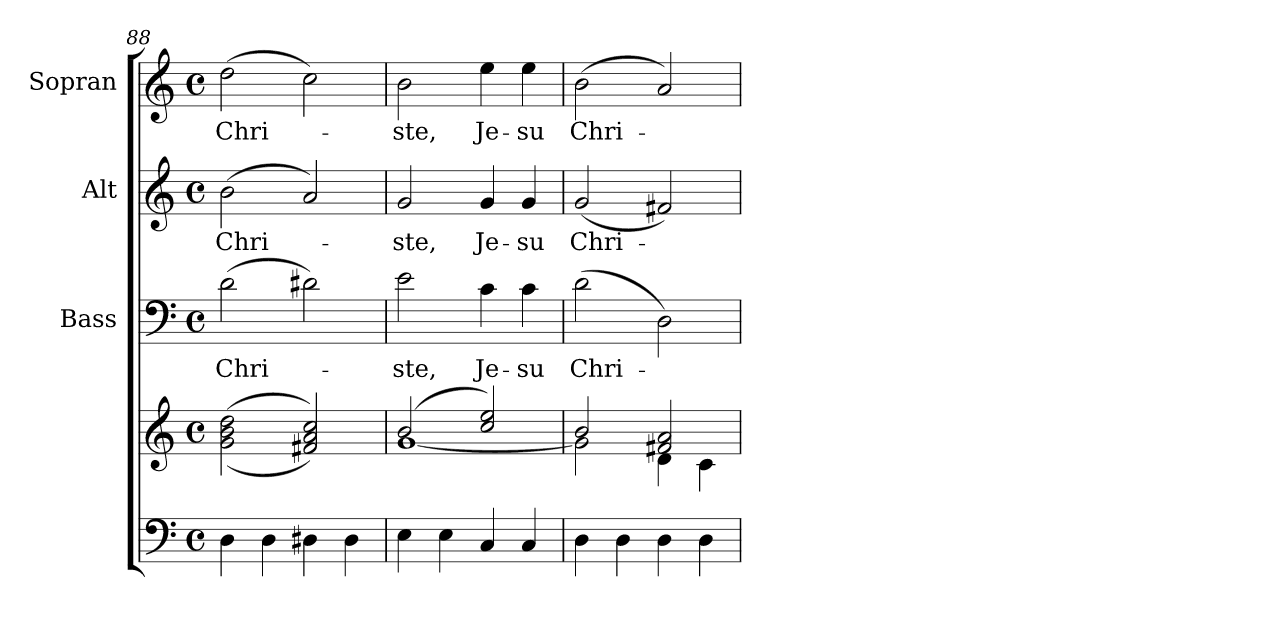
**kern	**kern	**kern	**text	**kern	**text	**kern	**text
*part4	*part4	*part3	*part3	*part2	*part2	*part1	*part1
*staff5	*staff4	*staff3	*staff3	*staff2	*staff2	*staff1	*staff1
*	*	*I"Bass	*	*I"Alt	*	*I"Sopran	*
*	*	*I'B.	*	*I'A.	*	*I'S.	*
*clefF4	*clefG2	*clefF4	*	*clefG2	*	*clefG2	*
*k[]	*k[]	*k[]	*	*k[]	*	*k[]	*
*C:	*C:	*C:	*	*C:	*	*C:	*
*M4/4	*M4/4	*M4/4	*	*M4/4	*	*M4/4	*
*met(c)	*met(c)	*met(c)	*	*met(c)	*	*met(c)	*
=88	=88	=88	=88	=88	=88	=88	=88
!	!	!	!LO:LY:b	!	!LO:LY:b	!	!LO:LY:b
4D\	((>2g\ 2b\ 2dd\	(>2d\	Chri-	(>2b\	Chri-	(>2dd\	Chri-
4D\	.	.	.	.	.	.	.
4D#X\	2f#X/ 2a/ 2cc/))	2d#X\)	.	2a/)	.	2cc\)	.
4D#\	.	.	.	.	.	.	.
!!LO:PB:g=z
=89	=89	=89	=89	=89	=89	=89	=89
*	*^	*	*	*	*	*	*
!	!	!	!	!LO:LY:b	!	!LO:LY:b	!	!LO:LY:b
4E\	(2b/	[<1g	2e\	-ste,	2g/	-ste,	2b\	-ste,
4E\	.	.	.	.	.	.	.	.
!	!	!	!	!LO:LY:b	!	!LO:LY:b	!	!LO:LY:b
4C/	2cc/ 2ee/)	.	4c\	Je-	4g/	Je-	4ee\	Je-
!	!	!	!	!LO:LY:b	!	!LO:LY:b	!	!LO:LY:b
4C/	.	.	4c\	-su	4g/	-su	4ee\	-su
=90	=90	=90	=90	=90	=90	=90	=90	=90
!	!	!	!	!LO:LY:b	!	!LO:LY:b	!	!LO:LY:b
4D\	2b/	2g\]	(>2d\	Chri-	(<2g/	Chri-	(>2b\	Chri-
4D\	.	.	.	.	.	.	.	.
4D\	2f#X/ 2a/	4d\	2D\)	.	2f#X/)	.	2a/)	.
4D\	.	4c\	.	.	.	.	.	.
*	*v	*v	*	*	*	*	*	*
=	=	=	=	=	=	=	=
*-	*-	*-	*-	*-	*-	*-	*-
